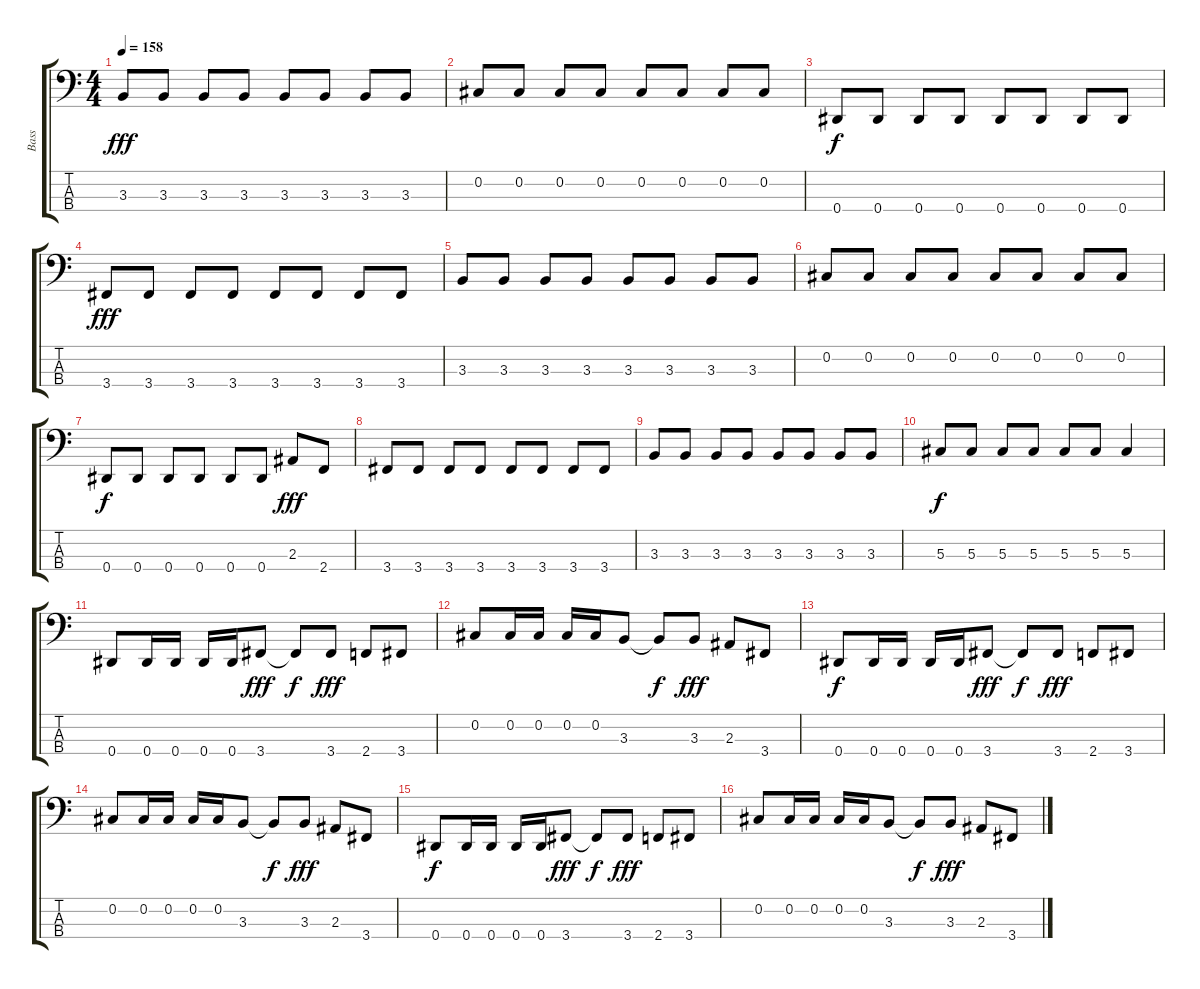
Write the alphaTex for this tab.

\track ("Bass" "Bass") {instrument electricbassfinger}
\staff {score tabs}
\tuning (Gb2 Db2 Ab1 Eb1) {hide}
\ts (4 4)
\tempo 158
\clef f4
\ks c
3.3.8{dy fff} 3.3.8 3.3.8 3.3.8 3.3.8 3.3.8 3.3.8 3.3.8 |
0.2.8 0.2.8 0.2.8 0.2.8 0.2.8 0.2.8 0.2.8 0.2.8 |
0.4.8{dy f} 0.4.8 0.4.8 0.4.8 0.4.8 0.4.8 0.4.8 0.4.8 |
3.4.8{dy fff} 3.4.8 3.4.8 3.4.8 3.4.8 3.4.8 3.4.8 3.4.8 |
3.3.8 3.3.8 3.3.8 3.3.8 3.3.8 3.3.8 3.3.8 3.3.8 |
0.2.8 0.2.8 0.2.8 0.2.8 0.2.8 0.2.8 0.2.8 0.2.8 |
0.4.8{dy f} 0.4.8 0.4.8 0.4.8 0.4.8 0.4.8 2.3.8{dy fff} 2.4.8 |
3.4.8 3.4.8 3.4.8 3.4.8 3.4.8 3.4.8 3.4.8 3.4.8 |
3.3.8 3.3.8 3.3.8 3.3.8 3.3.8 3.3.8 3.3.8 3.3.8 |
5.3.8{dy f} 5.3.8 5.3.8 5.3.8 5.3.8 5.3.8 5.3.4 |
0.4.8 0.4.16 0.4.16 0.4.16 0.4.16 3.4.8{dy fff} 3.4{t}.8{dy f} 3.4.8{dy fff} 2.4.8 3.4.8 |
0.2.8 0.2.16 0.2.16 0.2.16 0.2.16 3.3.8 3.3{t}.8{dy f} 3.3.8{dy fff} 2.3.8 3.4.8 |
0.4.8{dy f} 0.4.16 0.4.16 0.4.16 0.4.16 3.4.8{dy fff} 3.4{t}.8{dy f} 3.4.8{dy fff} 2.4.8 3.4.8 |
0.2.8 0.2.16 0.2.16 0.2.16 0.2.16 3.3.8 3.3{t}.8{dy f} 3.3.8{dy fff} 2.3.8 3.4.8 |
0.4.8{dy f} 0.4.16 0.4.16 0.4.16 0.4.16 3.4.8{dy fff} 3.4{t}.8{dy f} 3.4.8{dy fff} 2.4.8 3.4.8 |
0.2.8 0.2.16 0.2.16 0.2.16 0.2.16 3.3.8 3.3{t}.8{dy f} 3.3.8{dy fff} 2.3.8 3.4.8
